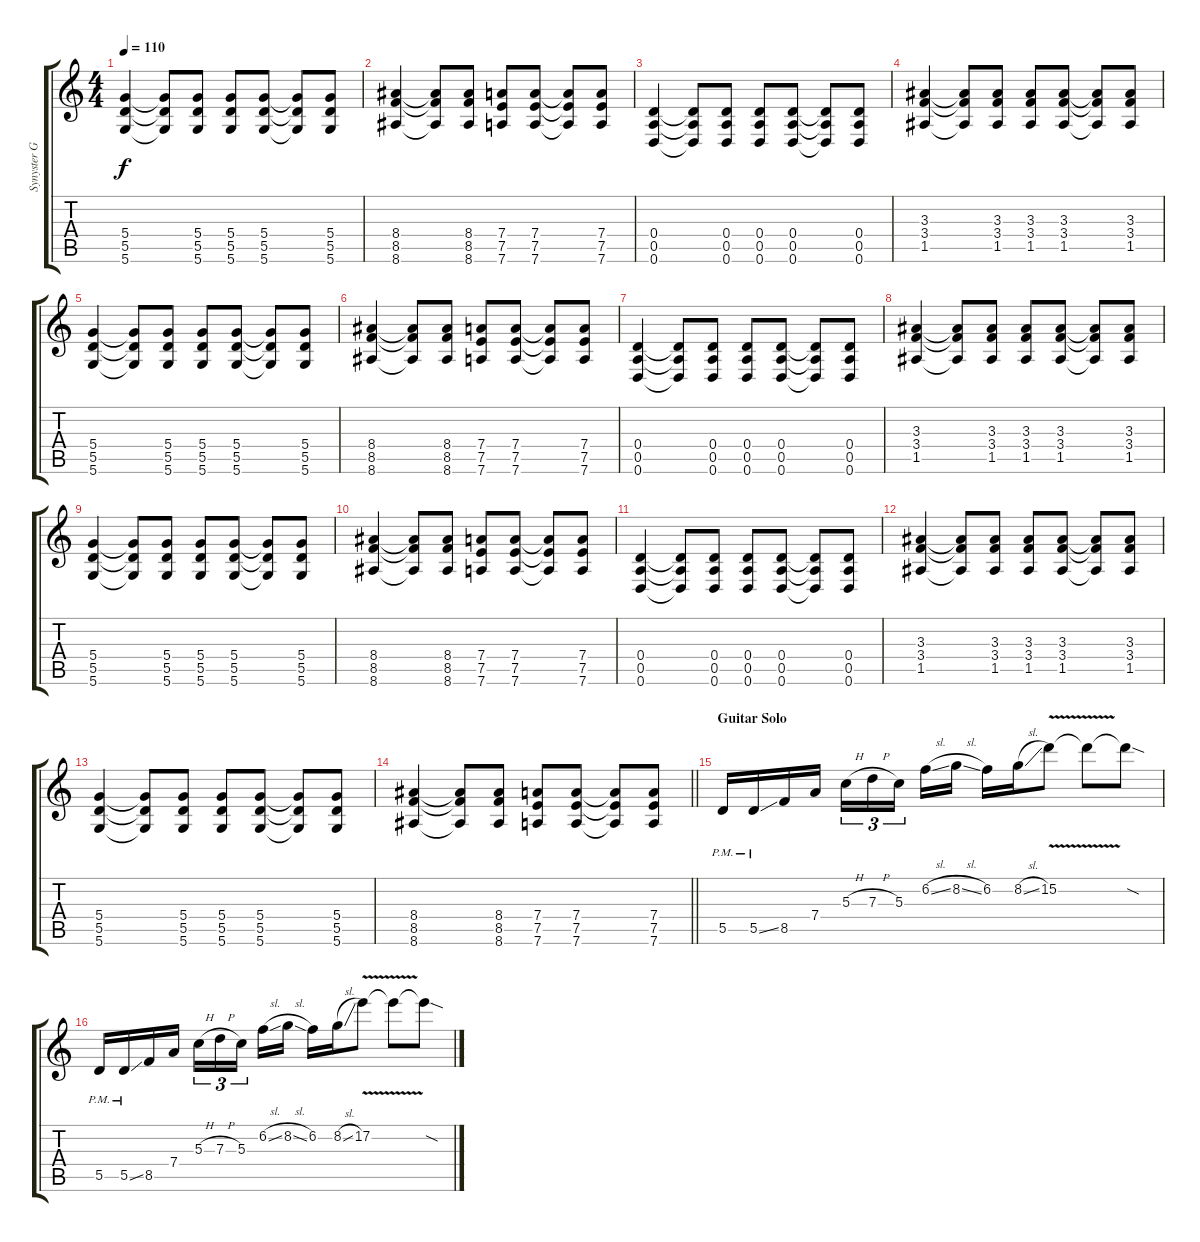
\track ("Synyster Gates" "Synyster G") {instrument distortionguitar}
\staff {score tabs}
\tuning (E4 B3 G3 D3 A2 D2) {hide}
\ts (4 4)
\tempo 110
\clef g2
\ks c
(5.4 5.5 5.6).4{dy f} (5.4{t} 5.5{t} 5.6{t}).8 (5.4 5.5 5.6).8 (5.4 5.5 5.6).8 (5.4 5.5 5.6).8 (5.4{t} 5.5{t} 5.6{t}).8 (5.4 5.5 5.6).8 |
(8.4 8.5 8.6).4 (8.4{t} 8.5{t} 8.6{t}).8 (8.4 8.5 8.6).8 (7.4 7.5 7.6).8 (7.4 7.5 7.6).8 (7.4{t} 7.5{t} 7.6{t}).8 (7.4 7.5 7.6).8 |
(0.4 0.5 0.6).4 (0.4{t} 0.5{t} 0.6{t}).8 (0.4 0.5 0.6).8 (0.4 0.5 0.6).8 (0.4 0.5 0.6).8 (0.4{t} 0.5{t} 0.6{t}).8 (0.4 0.5 0.6).8 |
(3.3 3.4 1.5).4 (3.3{t} 3.4{t} 1.5{t}).8 (3.3 3.4 1.5).8 (3.3 3.4 1.5).8 (3.3 3.4 1.5).8 (3.3{t} 3.4{t} 1.5{t}).8 (3.3 3.4 1.5).8 |
(5.4 5.5 5.6).4 (5.4{t} 5.5{t} 5.6{t}).8 (5.4 5.5 5.6).8 (5.4 5.5 5.6).8 (5.4 5.5 5.6).8 (5.4{t} 5.5{t} 5.6{t}).8 (5.4 5.5 5.6).8 |
(8.4 8.5 8.6).4 (8.4{t} 8.5{t} 8.6{t}).8 (8.4 8.5 8.6).8 (7.4 7.5 7.6).8 (7.4 7.5 7.6).8 (7.4{t} 7.5{t} 7.6{t}).8 (7.4 7.5 7.6).8 |
(0.4 0.5 0.6).4 (0.4{t} 0.5{t} 0.6{t}).8 (0.4 0.5 0.6).8 (0.4 0.5 0.6).8 (0.4 0.5 0.6).8 (0.4{t} 0.5{t} 0.6{t}).8 (0.4 0.5 0.6).8 |
(3.3 3.4 1.5).4 (3.3{t} 3.4{t} 1.5{t}).8 (3.3 3.4 1.5).8 (3.3 3.4 1.5).8 (3.3 3.4 1.5).8 (3.3{t} 3.4{t} 1.5{t}).8 (3.3 3.4 1.5).8 |
(5.4 5.5 5.6).4 (5.4{t} 5.5{t} 5.6{t}).8 (5.4 5.5 5.6).8 (5.4 5.5 5.6).8 (5.4 5.5 5.6).8 (5.4{t} 5.5{t} 5.6{t}).8 (5.4 5.5 5.6).8 |
(8.4 8.5 8.6).4 (8.4{t} 8.5{t} 8.6{t}).8 (8.4 8.5 8.6).8 (7.4 7.5 7.6).8 (7.4 7.5 7.6).8 (7.4{t} 7.5{t} 7.6{t}).8 (7.4 7.5 7.6).8 |
(0.4 0.5 0.6).4 (0.4{t} 0.5{t} 0.6{t}).8 (0.4 0.5 0.6).8 (0.4 0.5 0.6).8 (0.4 0.5 0.6).8 (0.4{t} 0.5{t} 0.6{t}).8 (0.4 0.5 0.6).8 |
(3.3 3.4 1.5).4 (3.3{t} 3.4{t} 1.5{t}).8 (3.3 3.4 1.5).8 (3.3 3.4 1.5).8 (3.3 3.4 1.5).8 (3.3{t} 3.4{t} 1.5{t}).8 (3.3 3.4 1.5).8 |
(5.4 5.5 5.6).4 (5.4{t} 5.5{t} 5.6{t}).8 (5.4 5.5 5.6).8 (5.4 5.5 5.6).8 (5.4 5.5 5.6).8 (5.4{t} 5.5{t} 5.6{t}).8 (5.4 5.5 5.6).8 |
\barLineRight lightlight
(8.4 8.5 8.6).4 (8.4{t} 8.5{t} 8.6{t}).8 (8.4 8.5 8.6).8 (7.4 7.5 7.6).8 (7.4 7.5 7.6).8 (7.4{t} 7.5{t} 7.6{t}).8 (7.4 7.5 7.6).8 |
\section ("" "Guitar Solo")
5.5{pm}.16 5.5{ss pm}.16 8.5.16 7.4.16 5.3{h}.16{tu (3 2)} 7.3{h}.16{tu (3 2)} 5.3.16{tu (3 2) beam splitsecondary} 6.2{sl}.16 8.2{sl}.16 6.2.16 8.2{sl}.16 15.2{v}.8 15.2{t}.8 15.2{sod t}.8 |
5.5{pm}.16 5.5{ss pm}.16 8.5.16 7.4.16 5.3{h}.16{tu (3 2)} 7.3{h}.16{tu (3 2)} 5.3.16{tu (3 2) beam splitsecondary} 6.2{sl}.16 8.2{sl}.16 6.2.16 8.2{sl}.16 17.2{v}.8 17.2{t}.8 17.2{sod t}.8
